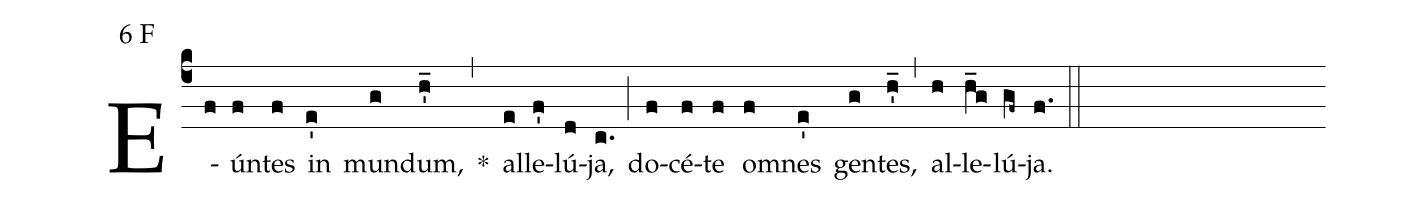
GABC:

mode:6 F;
%%
(c4) E(f)ún(f)tes(f) in(e') mun(g)dum,(h'_) *(,) al(e)le(f')lú(d)ja,(c.) (;) do(f)cé(f)te(f) o(f)mnes(e') gen(g)tes,(h'_) (,) al(h)le(h_g)lú(gf~)ja.(f.) (::)
